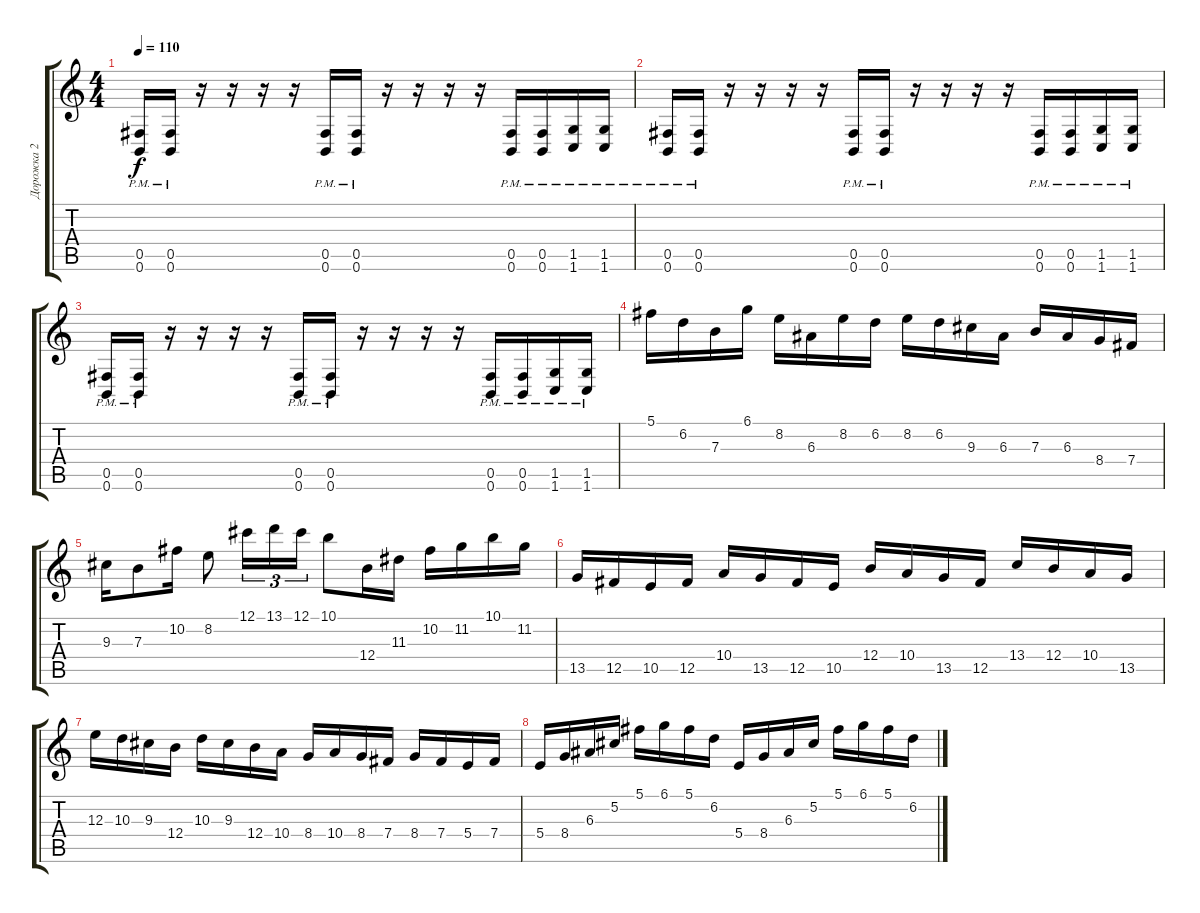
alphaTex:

\track ("Дорожка 2" "Дорожка 2") {instrument distortionguitar}
\staff {score tabs}
\tuning (Db4 Ab3 E3 B2 Gb2 B1) {hide}
\ts (4 4)
\tempo 110
\clef g2
\ks c
(0.5{pm} 0.6).16{dy f} (0.5{pm} 0.6).16 r.16 r.16 r.16 r.16 (0.5{pm} 0.6).16 (0.5{pm} 0.6).16 r.16 r.16 r.16 r.16 (0.5{pm} 0.6).16 (0.5{pm} 0.6).16 (1.5{pm} 1.6).16 (1.5{pm} 1.6).16 |
(0.5{pm} 0.6).16 (0.5{pm} 0.6).16 r.16 r.16 r.16 r.16 (0.5{pm} 0.6).16 (0.5{pm} 0.6).16 r.16 r.16 r.16 r.16 (0.5{pm} 0.6).16 (0.5{pm} 0.6).16 (1.5{pm} 1.6).16 (1.5{pm} 1.6).16 |
(0.5{pm} 0.6).16 (0.5{pm} 0.6).16 r.16 r.16 r.16 r.16 (0.5{pm} 0.6).16 (0.5{pm} 0.6).16 r.16 r.16 r.16 r.16 (0.5{pm} 0.6).16 (0.5{pm} 0.6).16 (1.5{pm} 1.6).16 (1.5{pm} 1.6).16 |
5.1.16 6.2.16 7.3.16 6.1.16 8.2.16 6.3.16 8.2.16 6.2.16 8.2.16 6.2.16 9.3.16 6.3.16 7.3.16 6.3.16 8.4.16 7.4.16 |
9.3.16 7.3.8 10.2.16 8.2.8 12.1.16{tu (3 2)} 13.1.16{tu (3 2)} 12.1.16{tu (3 2)} 10.1.8 12.4.16 11.3.16 10.2.16 11.2.16 10.1.16 11.2.16 |
13.5.16 12.5.16 10.5.16 12.5.16 10.4.16 13.5.16 12.5.16 10.5.16 12.4.16 10.4.16 13.5.16 12.5.16 13.4.16 12.4.16 10.4.16 13.5.16 |
12.3.16 10.3.16 9.3.16 12.4.16 10.3.16 9.3.16 12.4.16 10.4.16 8.4.16 10.4.16 8.4.16 7.4.16 8.4.16 7.4.16 5.4.16 7.4.16 |
5.4.16 8.4.16 6.3.16 5.2.16 5.1.16 6.1.16 5.1.16 6.2.16 5.4.16 8.4.16 6.3.16 5.2.16 5.1.16 6.1.16 5.1.16 6.2.16
